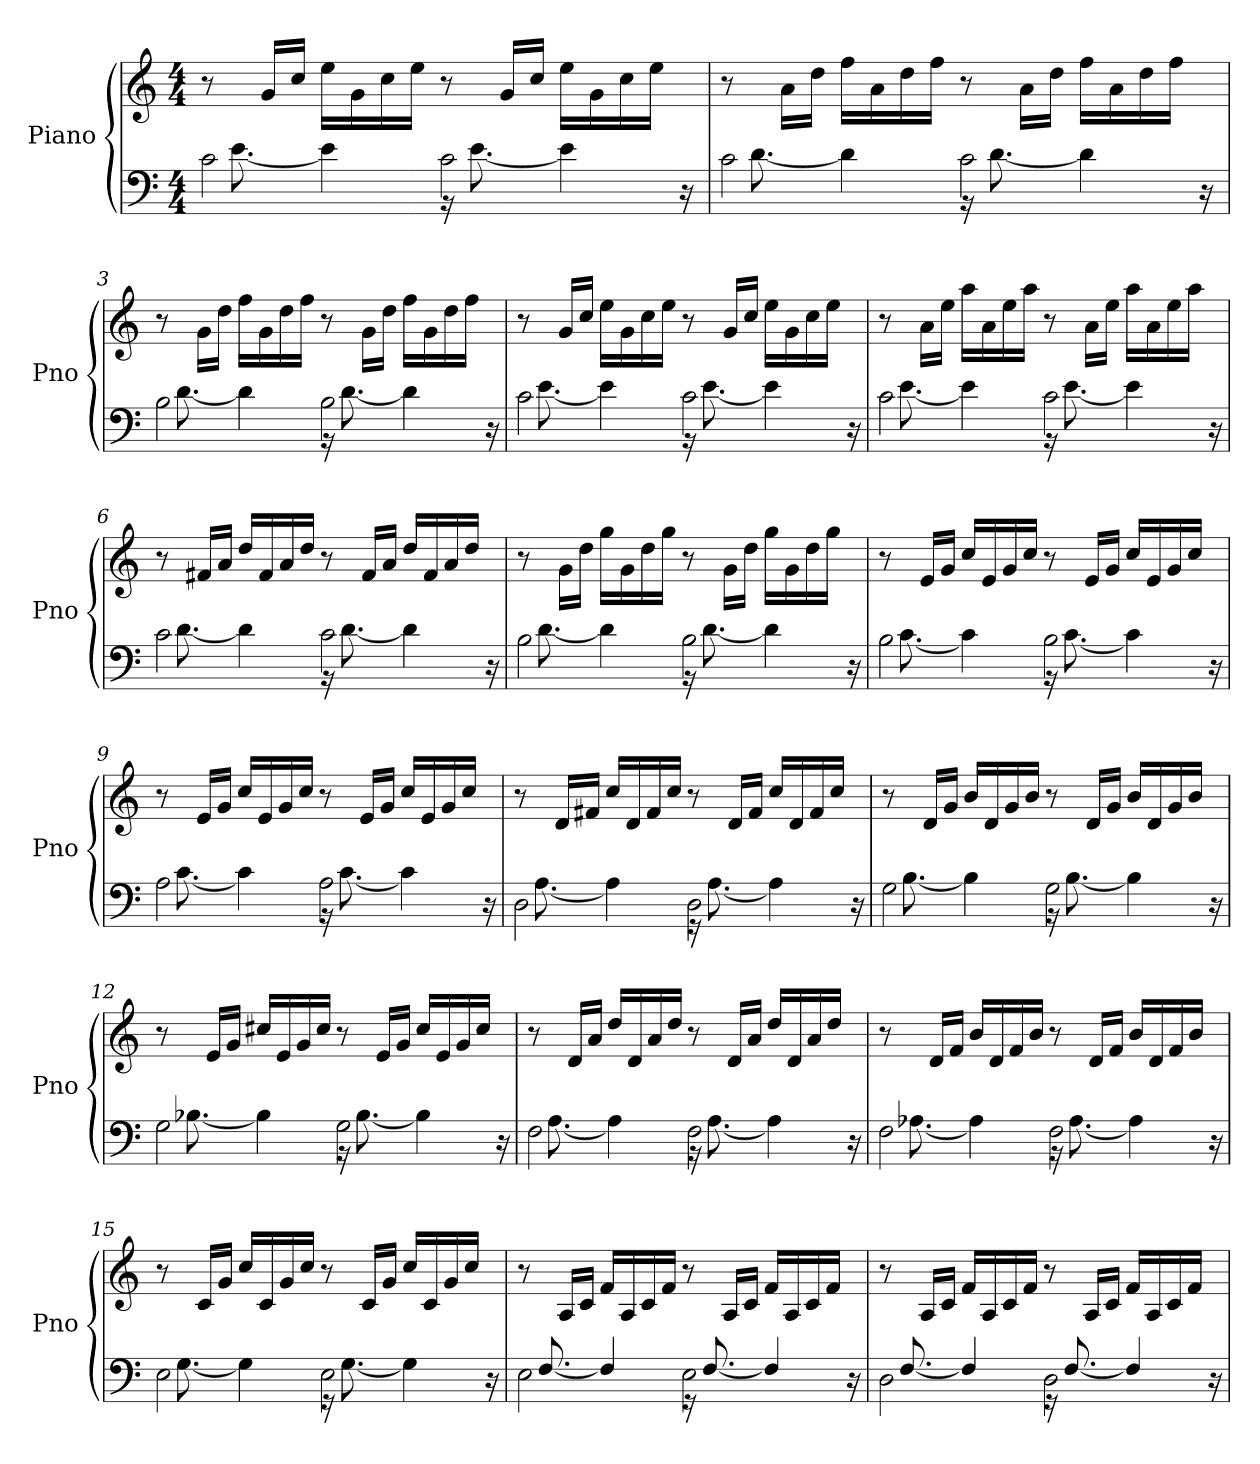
**kern	**kern
*part1	*part1
*staff2	*staff1
*I"Piano	*
*I'Pno	*
*clefF4	*clefG2
*k[]	*k[]
*M4/4	*M4/4
=1	=1
*^	*
2c\	16ryy	8r
.	[8.e\	.
.	.	16g/LL
.	.	16cc/JJ
.	4e\]	16ee\LL
.	.	16g\
.	.	16cc\
.	.	16ee\JJ
2c\	16r	8r
.	[8.e\	.
.	.	16g/LL
.	.	16cc/JJ
.	4e\]	16ee\LL
.	.	16g\
.	.	16cc\
.	.	16ee\JJ
16ryy	16r	16ryy
=2	=2	=2
2c\	16ryy	8r
.	[8.d\	.
.	.	16a\LL
.	.	16dd\JJ
.	4d\]	16ff\LL
.	.	16a\
.	.	16dd\
.	.	16ff\JJ
2c\	16r	8r
.	[8.d\	.
.	.	16a\LL
.	.	16dd\JJ
.	4d\]	16ff\LL
.	.	16a\
.	.	16dd\
.	.	16ff\JJ
16ryy	16r	16ryy
=3	=3	=3
2B\	16ryy	8r
.	[8.d\	.
.	.	16g\LL
.	.	16dd\JJ
.	4d\]	16ff\LL
.	.	16g\
.	.	16dd\
.	.	16ff\JJ
2B\	16r	8r
.	[8.d\	.
.	.	16g\LL
.	.	16dd\JJ
.	4d\]	16ff\LL
.	.	16g\
.	.	16dd\
.	.	16ff\JJ
16ryy	16r	16ryy
!!LO:LB:g=z
=4	=4	=4
2c\	16ryy	8r
.	[8.e\	.
.	.	16g/LL
.	.	16cc/JJ
.	4e\]	16ee\LL
.	.	16g\
.	.	16cc\
.	.	16ee\JJ
2c\	16r	8r
.	[8.e\	.
.	.	16g/LL
.	.	16cc/JJ
.	4e\]	16ee\LL
.	.	16g\
.	.	16cc\
.	.	16ee\JJ
16ryy	16r	16ryy
=5	=5	=5
2c\	16ryy	8r
.	[8.e\	.
.	.	16a\LL
.	.	16ee\JJ
.	4e\]	16aa\LL
.	.	16a\
.	.	16ee\
.	.	16aa\JJ
2c\	16r	8r
.	[8.e\	.
.	.	16a\LL
.	.	16ee\JJ
.	4e\]	16aa\LL
.	.	16a\
.	.	16ee\
.	.	16aa\JJ
16ryy	16r	16ryy
=6	=6	=6
2c\	16ryy	8r
.	[8.d\	.
.	.	16f#X/LL
.	.	16a/JJ
.	4d\]	16dd/LL
.	.	16f#/
.	.	16a/
.	.	16dd/JJ
2c\	16r	8r
.	[8.d\	.
.	.	16f#/LL
.	.	16a/JJ
.	4d\]	16dd/LL
.	.	16f#/
.	.	16a/
.	.	16dd/JJ
16ryy	16r	16ryy
!!LO:LB:g=z
=7	=7	=7
2B\	16ryy	8r
.	[8.d\	.
.	.	16g\LL
.	.	16dd\JJ
.	4d\]	16gg\LL
.	.	16g\
.	.	16dd\
.	.	16gg\JJ
2B\	16r	8r
.	[8.d\	.
.	.	16g\LL
.	.	16dd\JJ
.	4d\]	16gg\LL
.	.	16g\
.	.	16dd\
.	.	16gg\JJ
16ryy	16r	16ryy
=8	=8	=8
2B\	16ryy	8r
.	[8.c\	.
.	.	16e/LL
.	.	16g/JJ
.	4c\]	16cc/LL
.	.	16e/
.	.	16g/
.	.	16cc/JJ
2B\	16r	8r
.	[8.c\	.
.	.	16e/LL
.	.	16g/JJ
.	4c\]	16cc/LL
.	.	16e/
.	.	16g/
.	.	16cc/JJ
16ryy	16r	16ryy
=9	=9	=9
2A\	16ryy	8r
.	[8.c\	.
.	.	16e/LL
.	.	16g/JJ
.	4c\]	16cc/LL
.	.	16e/
.	.	16g/
.	.	16cc/JJ
2A\	16r	8r
.	[8.c\	.
.	.	16e/LL
.	.	16g/JJ
.	4c\]	16cc/LL
.	.	16e/
.	.	16g/
.	.	16cc/JJ
16ryy	16r	16ryy
!!LO:LB:g=z
=10	=10	=10
2D\	16ryy	8r
.	[8.A\	.
.	.	16d/LL
.	.	16f#X/JJ
.	4A\]	16cc/LL
.	.	16d/
.	.	16f#/
.	.	16cc/JJ
2D\	16r	8r
.	[8.A\	.
.	.	16d/LL
.	.	16f#/JJ
.	4A\]	16cc/LL
.	.	16d/
.	.	16f#/
.	.	16cc/JJ
16ryy	16r	16ryy
=11	=11	=11
2G\	16ryy	8r
.	[8.B\	.
.	.	16d/LL
.	.	16g/JJ
.	4B\]	16b/LL
.	.	16d/
.	.	16g/
.	.	16b/JJ
2G\	16r	8r
.	[8.B\	.
.	.	16d/LL
.	.	16g/JJ
.	4B\]	16b/LL
.	.	16d/
.	.	16g/
.	.	16b/JJ
16ryy	16r	16ryy
=12	=12	=12
2G\	16ryy	8r
.	[8.B-X\	.
.	.	16e/LL
.	.	16g/JJ
.	4B-\]	16cc#X/LL
.	.	16e/
.	.	16g/
.	.	16cc#/JJ
2G\	16r	8r
.	[8.B-\	.
.	.	16e/LL
.	.	16g/JJ
.	4B-\]	16cc#/LL
.	.	16e/
.	.	16g/
.	.	16cc#/JJ
16ryy	16r	16ryy
!!LO:LB:g=z
=13	=13	=13
2F\	16ryy	8r
.	[8.A\	.
.	.	16d/LL
.	.	16a/JJ
.	4A\]	16dd/LL
.	.	16d/
.	.	16a/
.	.	16dd/JJ
2F\	16r	8r
.	[8.A\	.
.	.	16d/LL
.	.	16a/JJ
.	4A\]	16dd/LL
.	.	16d/
.	.	16a/
.	.	16dd/JJ
16ryy	16r	16ryy
=14	=14	=14
2F\	16ryy	8r
.	[8.A-X\	.
.	.	16d/LL
.	.	16f/JJ
.	4A-\]	16b/LL
.	.	16d/
.	.	16f/
.	.	16b/JJ
2F\	16r	8r
.	[8.A-\	.
.	.	16d/LL
.	.	16f/JJ
.	4A-\]	16b/LL
.	.	16d/
.	.	16f/
.	.	16b/JJ
16ryy	16r	16ryy
=15	=15	=15
2E\	16ryy	8r
.	[8.G\	.
.	.	16c/LL
.	.	16g/JJ
.	4G\]	16cc/LL
.	.	16c/
.	.	16g/
.	.	16cc/JJ
2E\	16r	8r
.	[8.G\	.
.	.	16c/LL
.	.	16g/JJ
.	4G\]	16cc/LL
.	.	16c/
.	.	16g/
.	.	16cc/JJ
16ryy	16r	16ryy
!!LO:LB:g=z
=16	=16	=16
2E\	16ryy	8r
.	[8.F/	.
.	.	16A/LL
.	.	16c/JJ
.	4F/]	16f/LL
.	.	16A/
.	.	16c/
.	.	16f/JJ
2E\	16r	8r
.	[8.F/	.
.	.	16A/LL
.	.	16c/JJ
.	4F/]	16f/LL
.	.	16A/
.	.	16c/
.	.	16f/JJ
16ryy	16r	16ryy
=17	=17	=17
2D\	16ryy	8r
.	[8.F/	.
.	.	16A/LL
.	.	16c/JJ
.	4F/]	16f/LL
.	.	16A/
.	.	16c/
.	.	16f/JJ
2D\	16r	8r
.	[8.F/	.
.	.	16A/LL
.	.	16c/JJ
.	4F/]	16f/LL
.	.	16A/
.	.	16c/
.	.	16f/JJ
16ryy	16r	16ryy
*v	*v	*
=	=
*-	*-
